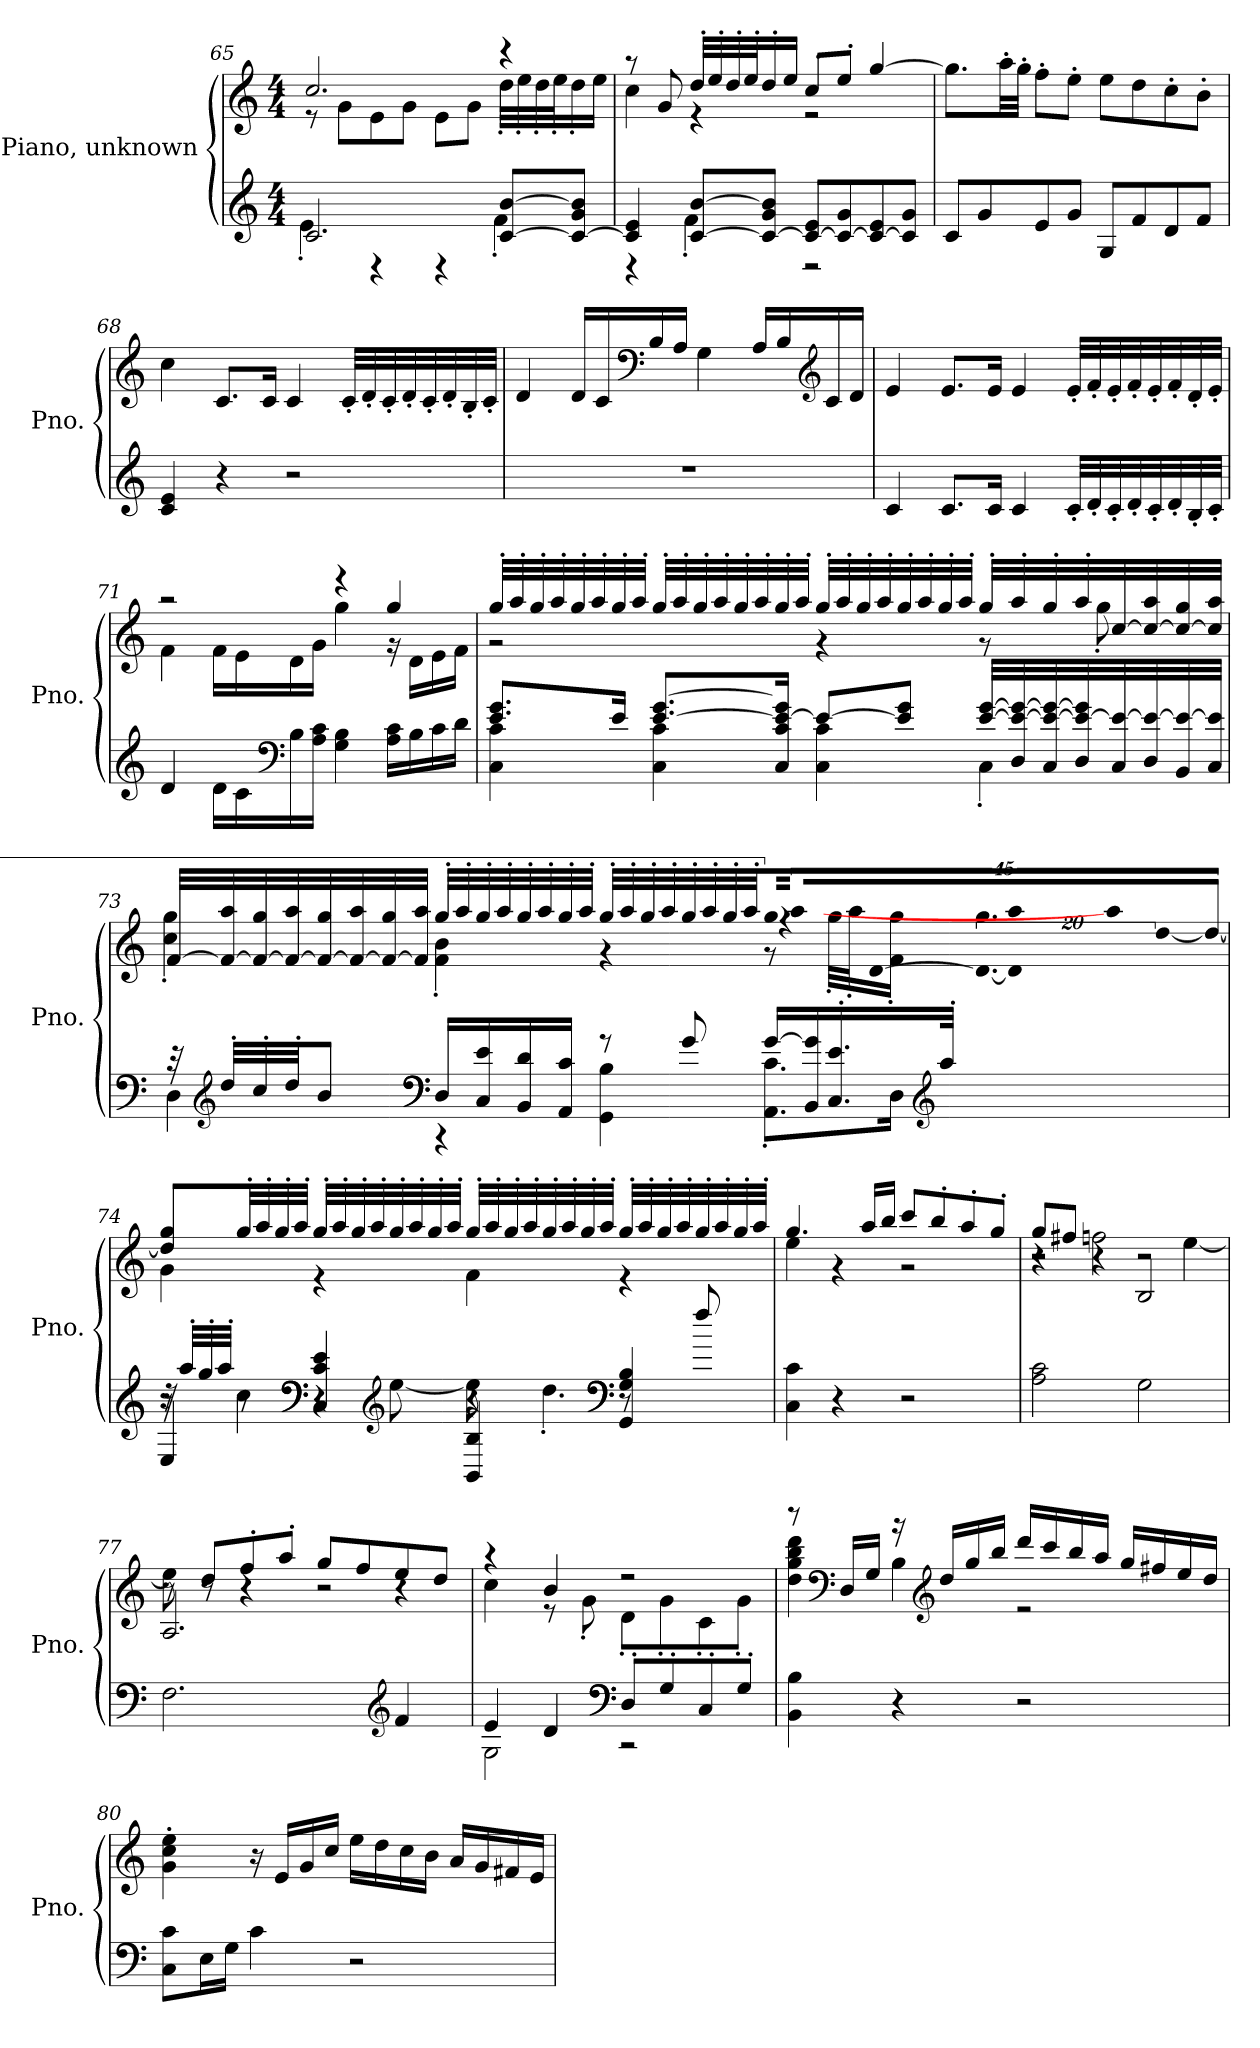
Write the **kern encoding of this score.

**kern	**kern
*part1	*part1
*staff2	*staff1
*I"Piano, unknown	*
*I'Pno.	*
*clefG2	*clefG2
*k[]	*k[]
*M4/4	*M4/4
=65	=65
*^	*^
2.c/	4e'\	2.cc/	8r
.	.	.	8g\L
.	4r	.	8e\
.	.	.	8g\J
.	4r	.	8e\L
.	.	.	8g\J
[8c/ [8b/L	4f'\	4r	32dd'\LLL
.	.	.	32ee'\
.	.	.	32dd'\
.	.	.	32ee'\J
8c/_ 8g/ 8b/]J	.	.	16dd'\
.	.	.	16ee\JJ
!!LO:LB:g=z	!!
=66	=66	=66	=66
4c/] 4e/	4r	8r	4cc\
.	.	8g/	.
[8c/ [8b/L	4f'\	32dd'/LLL	4r
.	.	32ee'/	.
.	.	32dd'/	.
.	.	32ee'/J	.
8c/_ 8g/ 8b/]J	.	16dd'/	.
.	.	16ee/JJ	.
8c/_ 8e/L	2r	8cc'/L	2r
8c/_ 8g/	.	8ee'/J	.
8c/_ 8e/	.	[4gg/	.
8c/] 8g/J	.	.	.
*v	*v	*	*
*	*v	*v
=67	=67
8c/L	8.gg\L]
8g/	.
.	32aa'\LL
.	32gg'\JJJ
8e/	8ff'\L
8g/J	8ee'\J
8G/L	8ee\L
8f/	8dd\
8d/	8cc'\
8f/J	8b'\J
=68	=68
4c/ 4e/	4cc\
4r	8.c/L
.	16c/Jk
2r	4c/
.	32c'/LLL
.	32d'/
.	32c'/
.	32d'/
.	32c'/
.	32d'/
.	32B'/
.	32c'/JJJ
!!LO:PB:g=z
=69	=69
1r	4d/
.	16d/LL
.	16c/
*	*clefF4
.	16B/
.	16A/JJ
.	4G\
.	16A/LL
.	16B/
*	*clefG2
.	16c/
.	16d/JJ
=70	=70
4c/	4e/
8.c/L	8.e/L
16c/Jk	16e/Jk
4c/	4e/
32c'/LLL	32e'/LLL
32d'/	32f'/
32c'/	32e'/
32d'/	32f'/
32c'/	32e'/
32d'/	32f'/
32B'/	32d'/
32c'/JJJ	32e'/JJJ
=71	=71
*	*^
4d/	2r	4f\
16d\LL	.	16f\LL
16c\	.	16e\
*clefF4	*	*
16B\	.	16d\
16A\ 16c\JJ	.	16g\JJ
4G\ 4B\	4r	4gg\
16A\ 16c\LL	4gg/	16r
16B\	.	16d\LL
16c\	.	16e\
16d\JJ	.	16f\JJ
!!LO:LB:g=z	!!
=72	=72	=72
*^	*	*
8.e/ 8.g/L	4C\ 4c\	32gg'/LLL	2r
.	.	32aa'/	.
.	.	32gg'/	.
.	.	32aa'/	.
.	.	32gg'/	.
.	.	32aa'/	.
16e/Jk	.	32gg'/	.
.	.	32aa'/JJJ	.
[8.e/ [8.g/L	4C\ 4c\	32gg'/LLL	.
.	.	32aa'/	.
.	.	32gg'/	.
.	.	32aa'/	.
.	.	32gg'/	.
.	.	32aa'/	.
16C/ 16c/ 16e/_ 16g/]Jk	.	32gg'/	.
.	.	32aa'/JJJ	.
8e/L_	4C\ 4c\	32gg'/LLL	4r
.	.	32aa'/	.
.	.	32gg'/	.
.	.	32aa'/	.
8e/] 8g/J	.	32gg'/	.
.	.	32aa'/	.
.	.	32gg'/	.
.	.	32aa'/JJJ	.
[32e/ [32g/LLL	4C'\	32gg'/LLL	8r
32D/ 32e/_ 32g/_	.	32aa'/	.
32C/ 32e/_ 32g/_	.	32gg'/	.
32D/ 32e/_ 32g/]	.	32aa'/	.
32C/ 32e/_	.	[32cc/	8gg'\
32D/ 32e/_	.	32cc/_ 32aa/	.
32BB/ 32e/_	.	32cc/_ 32gg/	.
32C/ 32e/]JJJ	.	32cc/] 32aa/JJJ	.
!!LO:LB:g=z	!!
=73	=73	=73	=73
32r	4D\	[32f/LLL	4cc\' 4gg\'
*clefG2	*	*	*
32dd'/LLL	.	32f/_ 32aa/	.
32cc'/	.	32f/_ 32gg/	.
32dd'/JJ	.	32f/_ 32aa/	.
8b/J	.	32f/_ 32gg/	.
.	.	32f/_ 32aa/	.
.	.	32f/_ 32gg/	.
.	.	32f/] 32aa/JJJ	.
*clefF4	*	*	*
16D/LL	4r	32gg'/LLL	4f\' 4b\'
.	.	32aa'/	.
16C/ 16e/	.	32gg'/	.
.	.	32aa'/	.
16BB/ 16d/	.	32gg'/	.
.	.	32aa'/	.
16AA/ 16c/JJ	.	32gg'/	.
.	.	32aa'/JJJ	.
8r	4GG\ 4B\	32gg'/LLL	4r
.	.	32aa'/	.
.	.	32gg'/	.
.	.	32aa'/	.
8g/	.	32gg'/	.
.	.	32aa'/	.
.	.	32gg'/	.
.	.	32aa'/	.
!	!	!LO:N:vis=64	!
[16g/LL	8.AA\' 8.c\'L	960%17gg/JJJk	8r
!	!	!LO:N:vis=64	!
.	.	960%17r	.
.	.	1920ryy	.
!	!	!LO:N:vis=64	!
.	.	960%17aa/LLLL	.
!	!	!LO:N:vis=256	!
.	.	[1920%17d/K	.
!	!	!LO:N:vis=64.	!
16BB/ 16g/]	.	640%17d/_ 640%17gg/	.
!	!	!LO:N:vis=64	!
.	.	960%17d/] [960%17aa/	.
.	.	1920ryy	.
!	!	!LO:N:vis=256	!
.	.	1920%17aa/L]	.
!	!	!LO:N:vis=256	!
.	.	[1920%17dd/JJJJ	.
16.C/' 16.e/'	.	8dd/J_	32gg'\LLL
.	.	.	32aa'\J
.	16D\Jk	.	16f\' 16gg\'JJ
*clefG2	*	*	*
32aa'/JJk	.	.	.
!!LO:LB:g=z	!!
=74	=74	=74	=74
*	*^	*	*
32r	8r	4E/	8dd/] 8gg/L	4g\
32aa'/LLL	.	.	.	.
32gg'/	.	.	.	.
32aa'/JJJ	.	.	.	.
8r	4cc\	.	32gg'/LL	.
.	.	.	32aa'/	.
.	.	.	32gg'/	.
.	.	.	32aa'/JJJ	.
*clefF4	*	*	*	*
4r	.	4C/ 4c/ 4e/	32gg'/LLL	4r
.	.	.	32aa'/	.
.	.	.	32gg'/	.
.	.	.	32aa'/	.
*clefG2	*	*	*	*
.	[8ee\	.	32gg'/	.
.	.	.	32aa'/	.
.	.	.	32gg'/	.
.	.	.	32aa'/JJJ	.
4r	8ee\]	4BB/ 4B/	32gg'/LLL	4f\
.	.	.	32aa'/	.
.	.	.	32gg'/	.
.	.	.	32aa'/	.
.	4.dd'\	.	32gg'/	.
.	.	.	32aa'/	.
.	.	.	32gg'/	.
.	.	.	32aa'/JJJ	.
*clefF4	*	*	*	*
8r	.	4GG/ 4G/ 4B/	32gg'/LLL	4r
.	.	.	32aa'/	.
.	.	.	32gg'/	.
.	.	.	32aa'/	.
8ff/	.	.	32gg'/	.
.	.	.	32aa'/	.
.	.	.	32gg'/	.
.	.	.	32aa'/JJJ	.
*v	*v	*v	*	*
!!LO:LB:g=z	!!
=75	=75	=75
4C\ 4c\	4.gg/	4ee\
4r	.	4r
.	16aa/LL	.
.	16bb/JJ	.
2r	8ccc/L	2r
.	8bb'/	.
.	8aa'/	.
.	8gg'/J	.
=76	=76	=76
*	*	*^
2A\ 2c\	8gg/L	4r	2r
.	8ff#X/J	.	.
.	4r	2ffn\	.
2G\	2r	.	2B/
.	.	[4ee\	.
=77	=77	=77	=77
2.F\	8r	8ee\]	2.A/
.	8dd/L	8r	.
.	8ff'/	4r	.
.	8aa'/J	.	.
.	8gg/L	2r	.
.	8ff/	.	.
*clefG2	*	*	*
4f/	8ee/	.	4r
.	8dd/J	.	.
*	*	*v	*v
=78	=78	=78
*^	*	*
4e/	2G\	4r	4cc\
4d/	.	4b/	8r
.	.	.	8g'\
*clefF4	*	*	*
8D'/L	2r	2r	8d'\L
8G'/	.	.	8g'\
8C'/	.	.	8c'\
8G'/J	.	.	8g'\J
*v	*v	*	*
!!LO:LB:g=z	!!
=79	=79	=79
4BB\ 4B\	8r	4dd\ 4gg\ 4bb\ 4ddd\
*	*clefF4	*
.	16D/LL	.
.	16G/JJ	.
4r	16r	4B\
*	*clefG2	*
.	16dd/LL	.
.	16gg/	.
.	16bb/JJ	.
2r	16ddd/LL	2r
.	16ccc/	.
.	16bb/	.
.	16aa/JJ	.
.	16gg/LL	.
.	16ff#X/	.
.	16ee/	.
.	16dd/JJ	.
*	*v	*v
=80	=80
8C\ 8c\L	4g\' 4cc\' 4ee\'
16E\L	.
16G\JJ	.
4c\	16r
.	16e/LL
.	16g/
.	16cc/JJ
2r	16ee\LL
.	16dd\
.	16cc\
.	16b\JJ
.	16a/LL
.	16g/
.	16f#X/
.	16e/JJ
=	=
*-	*-
